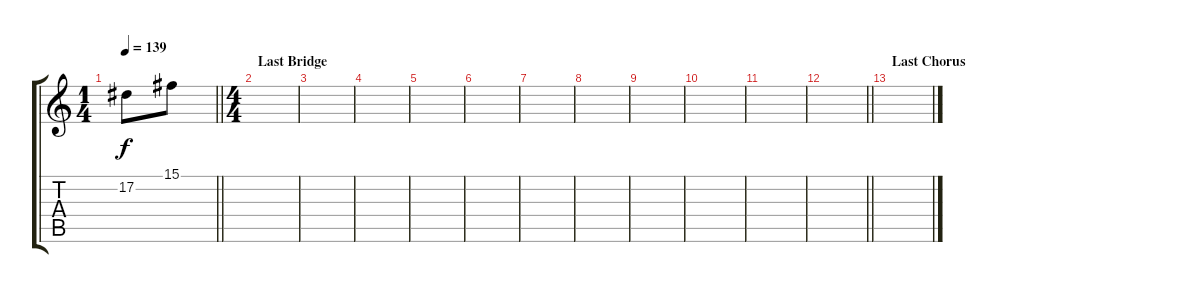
\track "" {instrument acousticgrandpiano}
\staff {score tabs}
\tuning (Eb4 Bb3 Gb3 Db3 Ab2 Eb2) {hide}
\ts (1 4)
\tempo 139
\clef g2
\barLineRight lightlight
\ks c
17.2.8{dy f} 15.1.8 |
\ts (4 4)
\section ("" "Last Bridge")
|
|
|
|
|
|
|
|
|
|
\barLineRight lightlight
|
\section ("" "Last Chorus")
